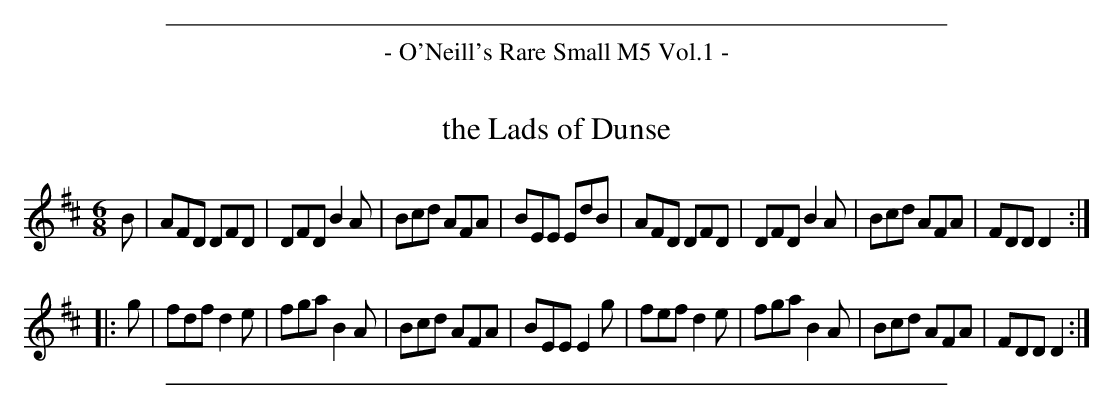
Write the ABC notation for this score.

X:1
T: the Lads of Dunse
M: 6/8
L: 1/8
K: D
B |\
AFD DFD | DFD B2A | Bcd AFA | BEE EdB |\
AFD DFD | DFD B2A | Bcd AFA | FDD D2 :|
|: g |\
fdf d2e | fga B2A | Bcd AFA | BEE E2g |\
fef d2e | fga B2A | Bcd AFA | FDD D2 :|
